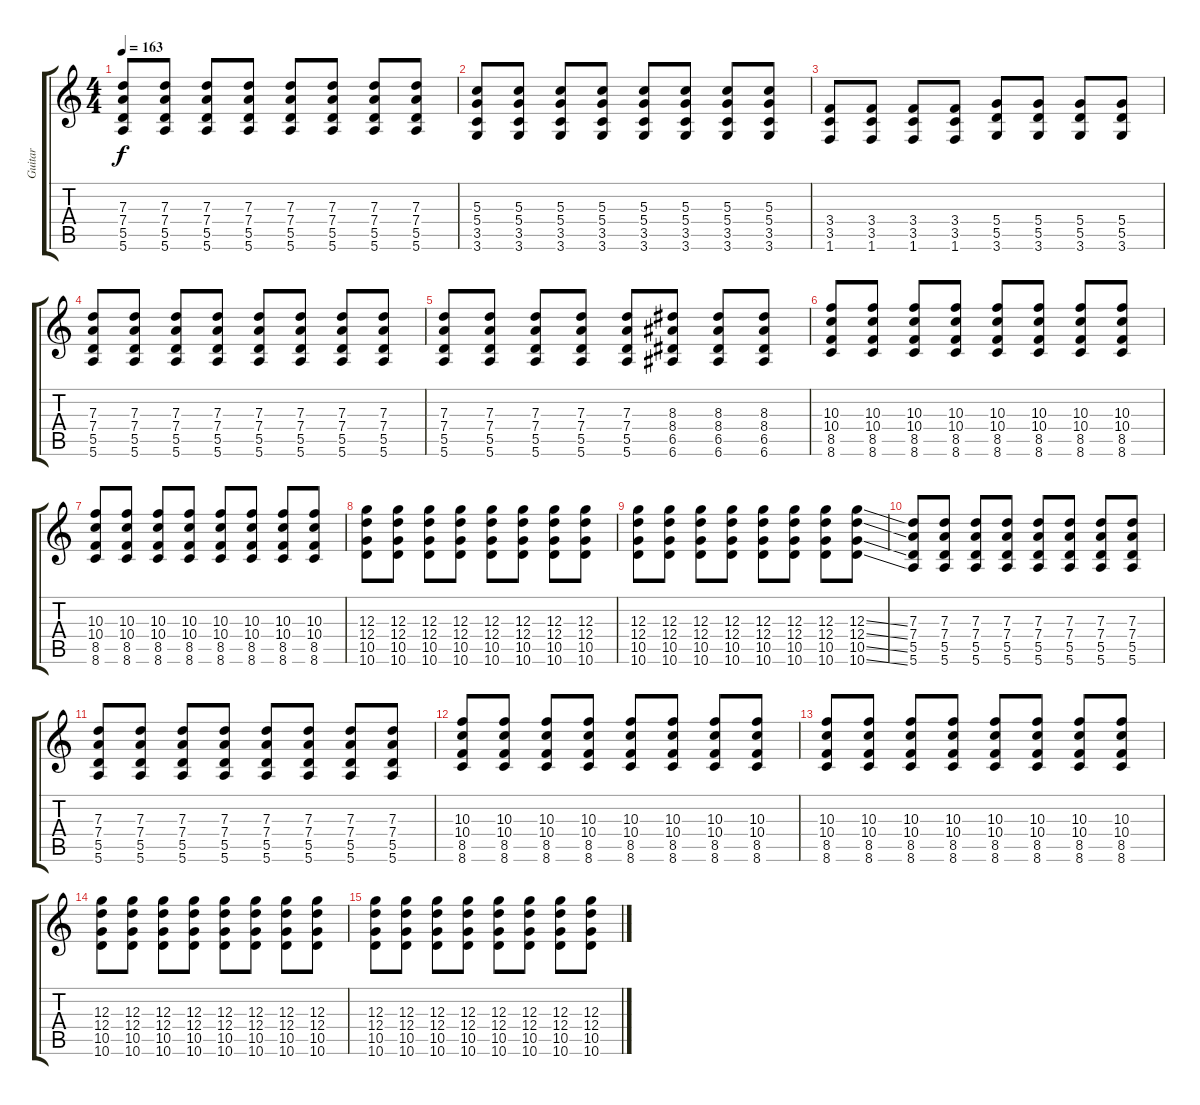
\track ("Guitar" "Guitar") {instrument overdrivenguitar}
\staff {score tabs}
\tuning (E4 B3 G3 D3 A2 E2) {hide}
\ts (4 4)
\tempo 163
\clef g2
\ks c
(7.3 7.4 5.5 5.6).8{dy f} (7.3 7.4 5.5 5.6).8 (7.3 7.4 5.5 5.6).8 (7.3 7.4 5.5 5.6).8 (7.3 7.4 5.5 5.6).8 (7.3 7.4 5.5 5.6).8 (7.3 7.4 5.5 5.6).8 (7.3 7.4 5.5 5.6).8 |
(5.3 5.4 3.5 3.6).8 (5.3 5.4 3.5 3.6).8 (5.3 5.4 3.5 3.6).8 (5.3 5.4 3.5 3.6).8 (5.3 5.4 3.5 3.6).8 (5.3 5.4 3.5 3.6).8 (5.3 5.4 3.5 3.6).8 (5.3 5.4 3.5 3.6).8 |
(3.4 3.5 1.6).8 (3.4 3.5 1.6).8 (3.4 3.5 1.6).8 (3.4 3.5 1.6).8 (5.4 5.5 3.6).8 (5.4 5.5 3.6).8 (5.4 5.5 3.6).8 (5.4 5.5 3.6).8 |
(7.3 7.4 5.5 5.6).8 (7.3 7.4 5.5 5.6).8 (7.3 7.4 5.5 5.6).8 (7.3 7.4 5.5 5.6).8 (7.3 7.4 5.5 5.6).8 (7.3 7.4 5.5 5.6).8 (7.3 7.4 5.5 5.6).8 (7.3 7.4 5.5 5.6).8 |
(7.3 7.4 5.5 5.6).8 (7.3 7.4 5.5 5.6).8 (7.3 7.4 5.5 5.6).8 (7.3 7.4 5.5 5.6).8 (7.3 7.4 5.5 5.6).8 (8.3 8.4 6.5 6.6).8 (8.3 8.4 6.5 6.6).8 (8.3 8.4 6.5 6.6).8 |
(10.3 10.4 8.5 8.6).8 (10.3 10.4 8.5 8.6).8 (10.3 10.4 8.5 8.6).8 (10.3 10.4 8.5 8.6).8 (10.3 10.4 8.5 8.6).8 (10.3 10.4 8.5 8.6).8 (10.3 10.4 8.5 8.6).8 (10.3 10.4 8.5 8.6).8 |
(10.3 10.4 8.5 8.6).8 (10.3 10.4 8.5 8.6).8 (10.3 10.4 8.5 8.6).8 (10.3 10.4 8.5 8.6).8 (10.3 10.4 8.5 8.6).8 (10.3 10.4 8.5 8.6).8 (10.3 10.4 8.5 8.6).8 (10.3 10.4 8.5 8.6).8 |
(12.3 12.4 10.5 10.6).8 (12.3 12.4 10.5 10.6).8 (12.3 12.4 10.5 10.6).8 (12.3 12.4 10.5 10.6).8 (12.3 12.4 10.5 10.6).8 (12.3 12.4 10.5 10.6).8 (12.3 12.4 10.5 10.6).8 (12.3 12.4 10.5 10.6).8 |
(12.3 12.4 10.5 10.6).8 (12.3 12.4 10.5 10.6).8 (12.3 12.4 10.5 10.6).8 (12.3 12.4 10.5 10.6).8 (12.3 12.4 10.5 10.6).8 (12.3 12.4 10.5 10.6).8 (12.3 12.4 10.5 10.6).8 (12.3{ss} 12.4{ss} 10.5{ss} 10.6{ss}).8 |
(7.3 7.4 5.5 5.6).8 (7.3 7.4 5.5 5.6).8 (7.3 7.4 5.5 5.6).8 (7.3 7.4 5.5 5.6).8 (7.3 7.4 5.5 5.6).8 (7.3 7.4 5.5 5.6).8 (7.3 7.4 5.5 5.6).8 (7.3 7.4 5.5 5.6).8 |
(7.3 7.4 5.5 5.6).8 (7.3 7.4 5.5 5.6).8 (7.3 7.4 5.5 5.6).8 (7.3 7.4 5.5 5.6).8 (7.3 7.4 5.5 5.6).8 (7.3 7.4 5.5 5.6).8 (7.3 7.4 5.5 5.6).8 (7.3 7.4 5.5 5.6).8 |
(10.3 10.4 8.5 8.6).8 (10.3 10.4 8.5 8.6).8 (10.3 10.4 8.5 8.6).8 (10.3 10.4 8.5 8.6).8 (10.3 10.4 8.5 8.6).8 (10.3 10.4 8.5 8.6).8 (10.3 10.4 8.5 8.6).8 (10.3 10.4 8.5 8.6).8 |
(10.3 10.4 8.5 8.6).8 (10.3 10.4 8.5 8.6).8 (10.3 10.4 8.5 8.6).8 (10.3 10.4 8.5 8.6).8 (10.3 10.4 8.5 8.6).8 (10.3 10.4 8.5 8.6).8 (10.3 10.4 8.5 8.6).8 (10.3 10.4 8.5 8.6).8 |
(12.3 12.4 10.5 10.6).8 (12.3 12.4 10.5 10.6).8 (12.3 12.4 10.5 10.6).8 (12.3 12.4 10.5 10.6).8 (12.3 12.4 10.5 10.6).8 (12.3 12.4 10.5 10.6).8 (12.3 12.4 10.5 10.6).8 (12.3 12.4 10.5 10.6).8 |
(12.3 12.4 10.5 10.6).8 (12.3 12.4 10.5 10.6).8 (12.3 12.4 10.5 10.6).8 (12.3 12.4 10.5 10.6).8 (12.3 12.4 10.5 10.6).8 (12.3 12.4 10.5 10.6).8 (12.3 12.4 10.5 10.6).8 (12.3 12.4 10.5 10.6).8
